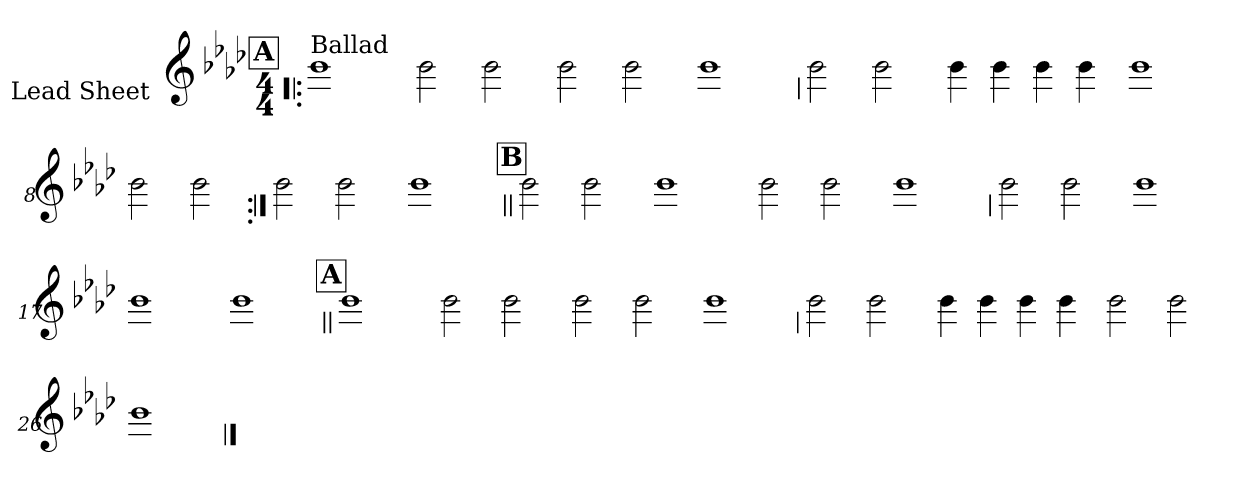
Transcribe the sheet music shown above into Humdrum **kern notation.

**kern
*part1
*staff1
*I"Lead Sheet
*stria0
*clefG2
*k[b-e-a-d-]
*f:
*M4/4
!!LO:REH:place=s1:a:t=A
=1!|:
!LO:TX:a:t=Ballad
1b-
=2-
2b-
2b-
=3-
2b-
2b-
=4-
1b-
!!LO:LB:g=z
=5
2b-
2b-
=6-
4b-
4b-
4b-
4b-
=7-
1b-
=8-
2b-
2b-
!!LO:LB:g=z
=9:|!
2b-
2b-
=10-
1b-
!!LO:LB:g=z
!!LO:REH:place=s1:a:t=B
=11||
2b-
2b-
=12-
1b-
=13-
2b-
2b-
=14-
1b-
!!LO:LB:g=z
=15
2b-
2b-
=16-
1b-
=17-
1b-
=18-
1b-
!!LO:LB:g=z
!!LO:REH:place=s1:a:t=A
=19||
1b-
=20-
2b-
2b-
=21-
2b-
2b-
=22-
1b-
!!LO:LB:g=z
=23
2b-
2b-
=24-
4b-
4b-
4b-
4b-
=25-
2b-
2b-
=26-
1b-
==
*-
